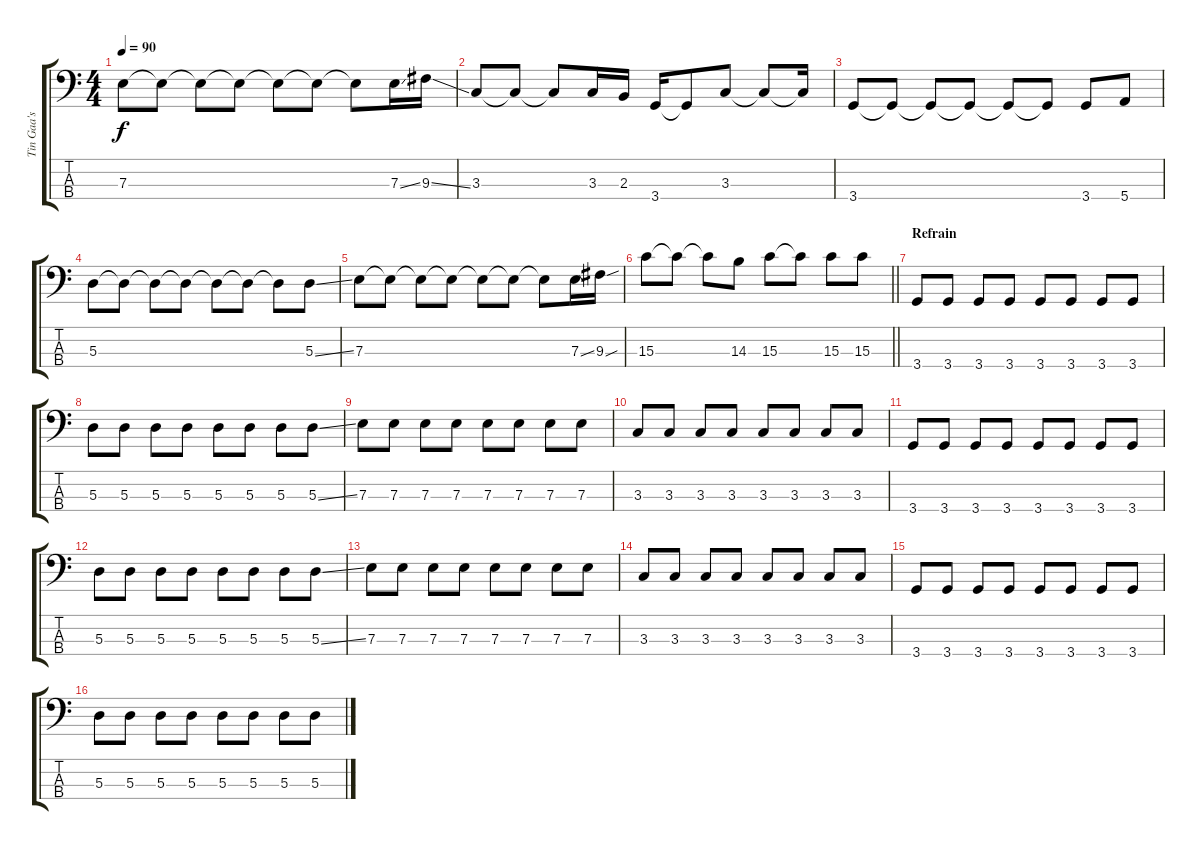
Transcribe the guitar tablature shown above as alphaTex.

\track ("Tin Gaa's Bass" "Tin Gaa's ") {instrument electricbassfinger}
\staff {score tabs}
\tuning (G2 D2 A1 E1) {hide}
\ts (4 4)
\tempo 90
\clef f4
\ks c
7.3.8{dy f} 7.3{t}.8 7.3{t}.8 7.3{t}.8 7.3{t}.8 7.3{t}.8 7.3{t}.8 7.3{ss}.16 9.3{ss}.16 |
3.3.8 3.3{t}.8 3.3{t}.8 3.3.16 2.3.16 3.4.16 3.4{t}.8 3.3.8 3.3{t}.8 3.3{t}.16 |
3.4.8 3.4{t}.8 3.4{t}.8 3.4{t}.8 3.4{t}.8 3.4{t}.8 3.4.8 5.4.8 |
5.3.8 5.3{t}.8 5.3{t}.8 5.3{t}.8 5.3{t}.8 5.3{t}.8 5.3{t}.8 5.3{ss}.8 |
7.3.8 7.3{t}.8 7.3{t}.8 7.3{t}.8 7.3{t}.8 7.3{t}.8 7.3{t}.8 7.3{ss}.16 9.3{sou}.16 |
\barLineRight lightlight
15.3.8 15.3{t}.8 15.3{t}.8 14.3.8 15.3.8 15.3{t}.8 15.3.8 15.3.8 |
\section ("" "Refrain")
3.4.8 3.4.8 3.4.8 3.4.8 3.4.8 3.4.8 3.4.8 3.4.8 |
5.3.8 5.3.8 5.3.8 5.3.8 5.3.8 5.3.8 5.3.8 5.3{ss}.8 |
7.3.8 7.3.8 7.3.8 7.3.8 7.3.8 7.3.8 7.3.8 7.3.8 |
3.3.8 3.3.8 3.3.8 3.3.8 3.3.8 3.3.8 3.3.8 3.3.8 |
3.4.8 3.4.8 3.4.8 3.4.8 3.4.8 3.4.8 3.4.8 3.4.8 |
5.3.8 5.3.8 5.3.8 5.3.8 5.3.8 5.3.8 5.3.8 5.3{ss}.8 |
7.3.8 7.3.8 7.3.8 7.3.8 7.3.8 7.3.8 7.3.8 7.3.8 |
3.3.8 3.3.8 3.3.8 3.3.8 3.3.8 3.3.8 3.3.8 3.3.8 |
3.4.8 3.4.8 3.4.8 3.4.8 3.4.8 3.4.8 3.4.8 3.4.8 |
5.3.8 5.3.8 5.3.8 5.3.8 5.3.8 5.3.8 5.3.8 5.3{ss}.8
